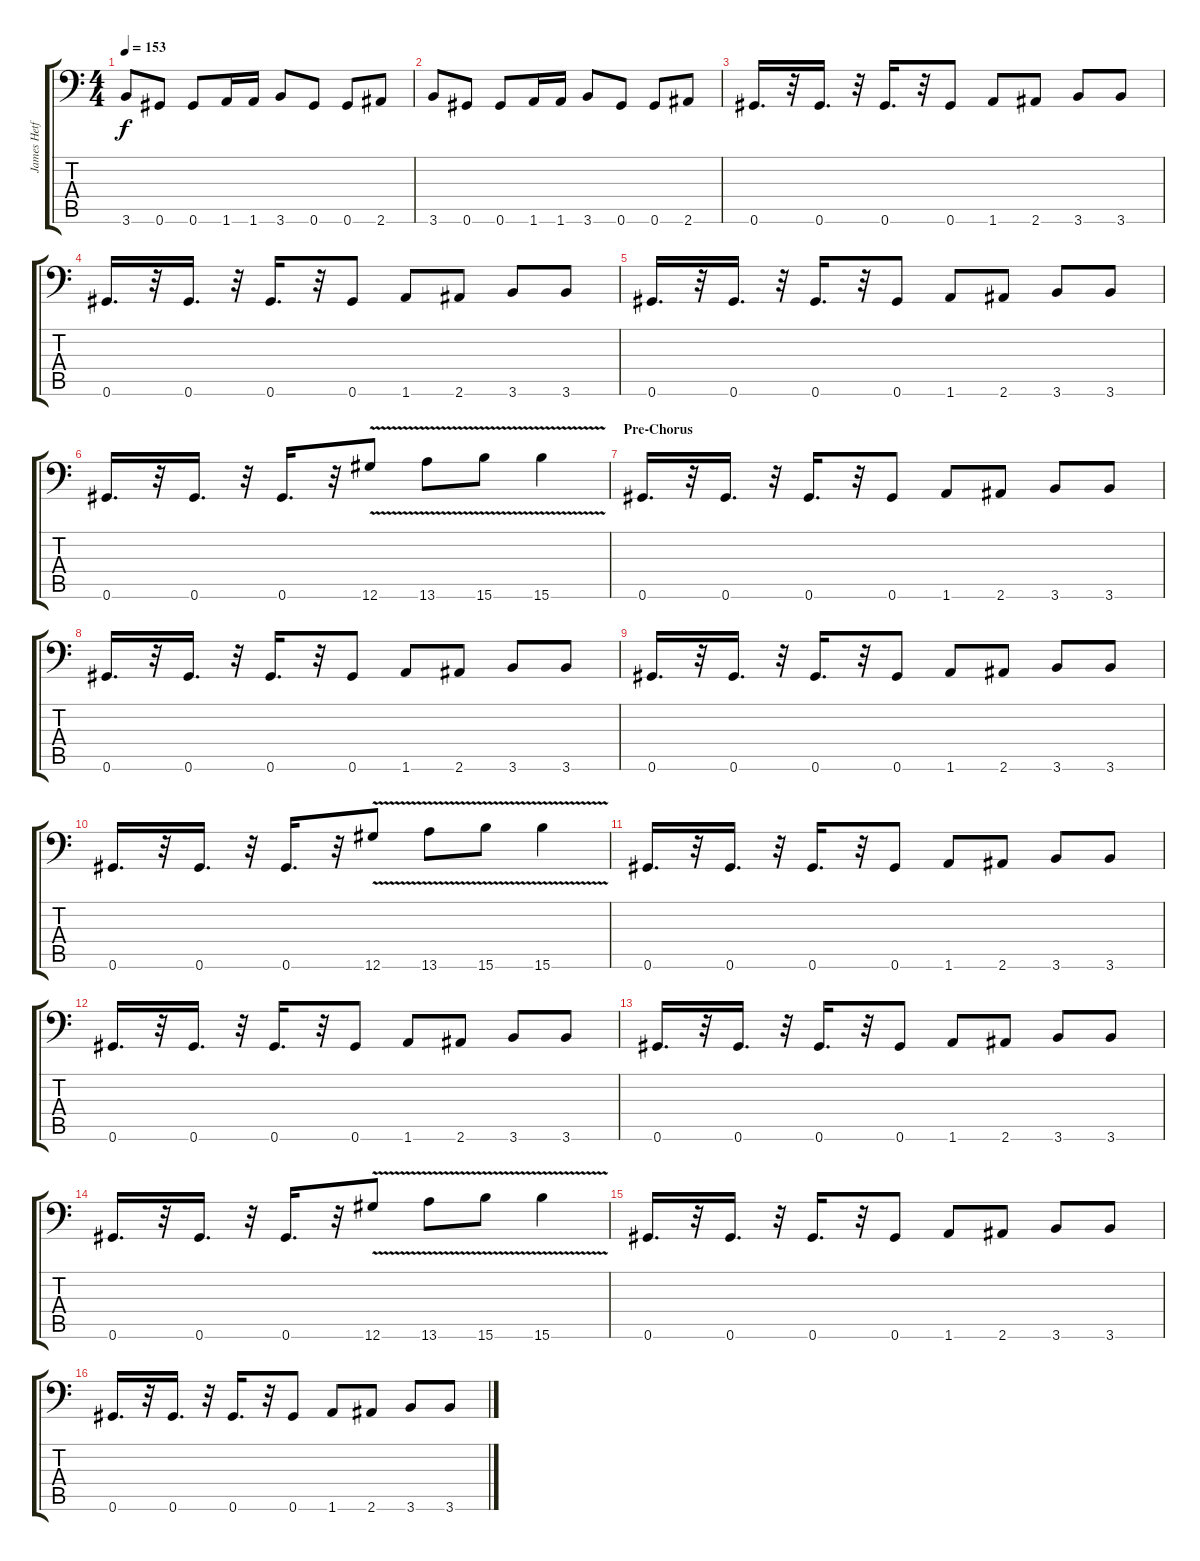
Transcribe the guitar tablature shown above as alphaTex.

\track ("James Hetfield (Guitar)" "James Hetf") {instrument overdrivenguitar}
\staff {score tabs}
\tuning (Bb3 F3 Db3 Ab2 Eb2 Ab1) {hide}
\ts (4 4)
\tempo 153
\clef f4
\ks c
3.6.8{dy f} 0.6.8 0.6.8 1.6.16 1.6.16 3.6.8 0.6.8 0.6.8 2.6.8 |
3.6.8 0.6.8 0.6.8 1.6.16 1.6.16 3.6.8 0.6.8 0.6.8 2.6.8 |
0.6.16{d} r.32 0.6.16{d} r.32 0.6.16{d} r.32 0.6.8 1.6.8 2.6.8 3.6.8 3.6.8 |
0.6.16{d} r.32 0.6.16{d} r.32 0.6.16{d} r.32 0.6.8 1.6.8 2.6.8 3.6.8 3.6.8 |
0.6.16{d} r.32 0.6.16{d} r.32 0.6.16{d} r.32 0.6.8 1.6.8 2.6.8 3.6.8 3.6.8 |
0.6.16{d} r.32 0.6.16{d} r.32 0.6.16{d} r.32 12.6{v}.8 13.6{v}.8 15.6{v}.8 15.6{v}.4 |
\section ("" "Pre-Chorus")
0.6.16{d} r.32 0.6.16{d} r.32 0.6.16{d} r.32 0.6.8 1.6.8 2.6.8 3.6.8 3.6.8 |
0.6.16{d} r.32 0.6.16{d} r.32 0.6.16{d} r.32 0.6.8 1.6.8 2.6.8 3.6.8 3.6.8 |
0.6.16{d} r.32 0.6.16{d} r.32 0.6.16{d} r.32 0.6.8 1.6.8 2.6.8 3.6.8 3.6.8 |
0.6.16{d} r.32 0.6.16{d} r.32 0.6.16{d} r.32 12.6{v}.8 13.6{v}.8 15.6{v}.8 15.6{v}.4 |
0.6.16{d} r.32 0.6.16{d} r.32 0.6.16{d} r.32 0.6.8 1.6.8 2.6.8 3.6.8 3.6.8 |
0.6.16{d} r.32 0.6.16{d} r.32 0.6.16{d} r.32 0.6.8 1.6.8 2.6.8 3.6.8 3.6.8 |
0.6.16{d} r.32 0.6.16{d} r.32 0.6.16{d} r.32 0.6.8 1.6.8 2.6.8 3.6.8 3.6.8 |
0.6.16{d} r.32 0.6.16{d} r.32 0.6.16{d} r.32 12.6{v}.8 13.6{v}.8 15.6{v}.8 15.6{v}.4 |
0.6.16{d} r.32 0.6.16{d} r.32 0.6.16{d} r.32 0.6.8 1.6.8 2.6.8 3.6.8 3.6.8 |
0.6.16{d} r.32 0.6.16{d} r.32 0.6.16{d} r.32 0.6.8 1.6.8 2.6.8 3.6.8 3.6.8
